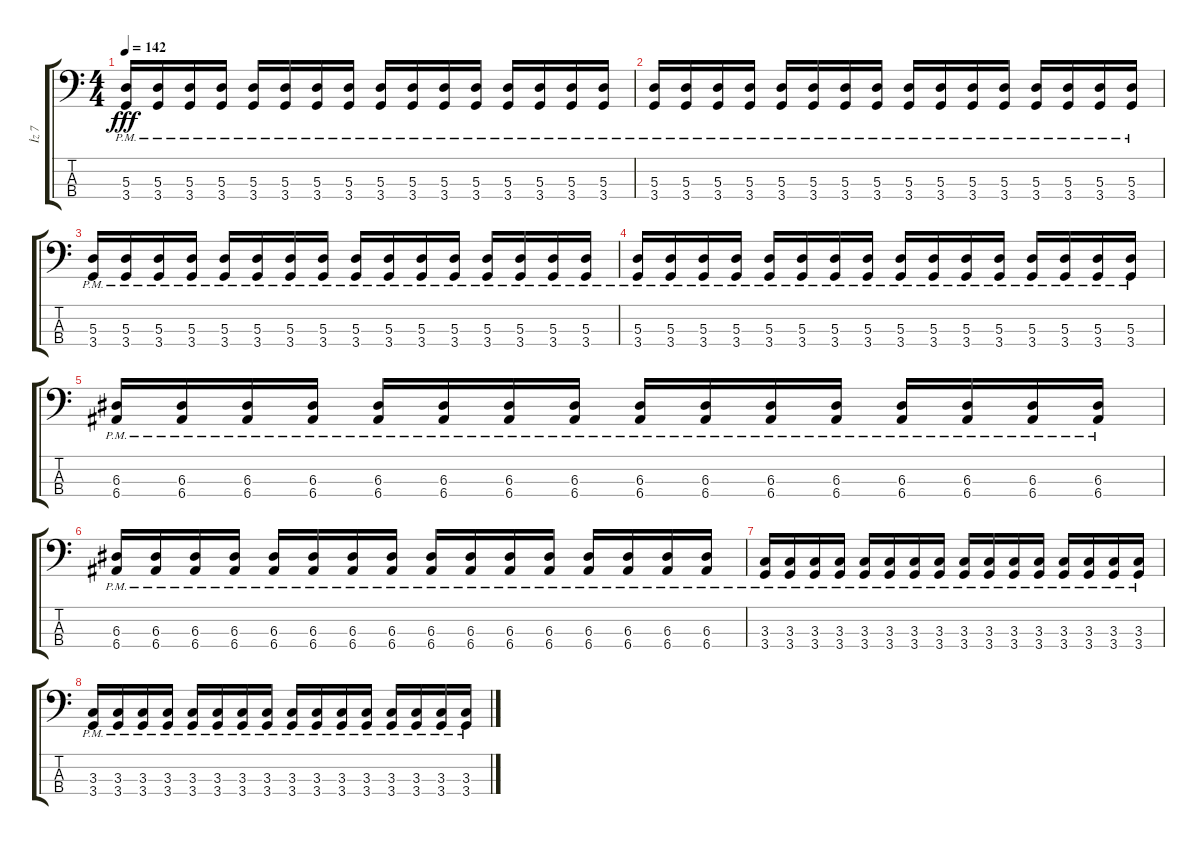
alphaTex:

\track ("İz 7" "İz 7") {instrument contrabass}
\staff {score tabs}
\tuning (G2 D2 A1 E1) {hide}
\ts (4 4)
\tempo 142
\clef f4
\ks c
(5.3{pm} 3.4{pm}).16{dy fff} (5.3{pm} 3.4{pm}).16 (5.3{pm} 3.4{pm}).16 (5.3{pm} 3.4{pm}).16 (5.3{pm} 3.4{pm}).16 (5.3{pm} 3.4{pm}).16 (5.3{pm} 3.4{pm}).16 (5.3{pm} 3.4{pm}).16 (5.3{pm} 3.4{pm}).16 (5.3{pm} 3.4{pm}).16 (5.3{pm} 3.4{pm}).16 (5.3{pm} 3.4{pm}).16 (5.3{pm} 3.4{pm}).16 (5.3{pm} 3.4{pm}).16 (5.3{pm} 3.4{pm}).16 (5.3{pm} 3.4{pm}).16 |
(5.3{pm} 3.4{pm}).16 (5.3{pm} 3.4{pm}).16 (5.3{pm} 3.4{pm}).16 (5.3{pm} 3.4{pm}).16 (5.3{pm} 3.4{pm}).16 (5.3{pm} 3.4{pm}).16 (5.3{pm} 3.4{pm}).16 (5.3{pm} 3.4{pm}).16 (5.3{pm} 3.4{pm}).16 (5.3{pm} 3.4{pm}).16 (5.3{pm} 3.4{pm}).16 (5.3{pm} 3.4{pm}).16 (5.3{pm} 3.4{pm}).16 (5.3{pm} 3.4{pm}).16 (5.3{pm} 3.4{pm}).16 (5.3{pm} 3.4{pm}).16 |
(5.3{pm} 3.4{pm}).16 (5.3{pm} 3.4{pm}).16 (5.3{pm} 3.4{pm}).16 (5.3{pm} 3.4{pm}).16 (5.3{pm} 3.4{pm}).16 (5.3{pm} 3.4{pm}).16 (5.3{pm} 3.4{pm}).16 (5.3{pm} 3.4{pm}).16 (5.3{pm} 3.4{pm}).16 (5.3{pm} 3.4{pm}).16 (5.3{pm} 3.4{pm}).16 (5.3{pm} 3.4{pm}).16 (5.3{pm} 3.4{pm}).16 (5.3{pm} 3.4{pm}).16 (5.3{pm} 3.4{pm}).16 (5.3{pm} 3.4{pm}).16 |
(5.3{pm} 3.4{pm}).16 (5.3{pm} 3.4{pm}).16 (5.3{pm} 3.4{pm}).16 (5.3{pm} 3.4{pm}).16 (5.3{pm} 3.4{pm}).16 (5.3{pm} 3.4{pm}).16 (5.3{pm} 3.4{pm}).16 (5.3{pm} 3.4{pm}).16 (5.3{pm} 3.4{pm}).16 (5.3{pm} 3.4{pm}).16 (5.3{pm} 3.4{pm}).16 (5.3{pm} 3.4{pm}).16 (5.3{pm} 3.4{pm}).16 (5.3{pm} 3.4{pm}).16 (5.3{pm} 3.4{pm}).16 (5.3{pm} 3.4{pm}).16 |
(6.3{pm} 6.4{pm}).16 (6.3{pm} 6.4{pm}).16 (6.3{pm} 6.4{pm}).16 (6.3{pm} 6.4{pm}).16 (6.3{pm} 6.4{pm}).16 (6.3{pm} 6.4{pm}).16 (6.3{pm} 6.4{pm}).16 (6.3{pm} 6.4{pm}).16 (6.3{pm} 6.4{pm}).16 (6.3{pm} 6.4{pm}).16 (6.3{pm} 6.4{pm}).16 (6.3{pm} 6.4{pm}).16 (6.3{pm} 6.4{pm}).16 (6.3{pm} 6.4{pm}).16 (6.3{pm} 6.4{pm}).16 (6.3{pm} 6.4{pm}).16 |
(6.3{pm} 6.4{pm}).16 (6.3{pm} 6.4{pm}).16 (6.3{pm} 6.4{pm}).16 (6.3{pm} 6.4{pm}).16 (6.3{pm} 6.4{pm}).16 (6.3{pm} 6.4{pm}).16 (6.3{pm} 6.4{pm}).16 (6.3{pm} 6.4{pm}).16 (6.3{pm} 6.4{pm}).16 (6.3{pm} 6.4{pm}).16 (6.3{pm} 6.4{pm}).16 (6.3{pm} 6.4{pm}).16 (6.3{pm} 6.4{pm}).16 (6.3{pm} 6.4{pm}).16 (6.3{pm} 6.4{pm}).16 (6.3{pm} 6.4{pm}).16 |
(3.3{pm} 3.4{pm}).16 (3.3{pm} 3.4{pm}).16 (3.3{pm} 3.4{pm}).16 (3.3{pm} 3.4{pm}).16 (3.3{pm} 3.4{pm}).16 (3.3{pm} 3.4{pm}).16 (3.3{pm} 3.4{pm}).16 (3.3{pm} 3.4{pm}).16 (3.3{pm} 3.4{pm}).16 (3.3{pm} 3.4{pm}).16 (3.3{pm} 3.4{pm}).16 (3.3{pm} 3.4{pm}).16 (3.3{pm} 3.4{pm}).16 (3.3{pm} 3.4{pm}).16 (3.3{pm} 3.4{pm}).16 (3.3{pm} 3.4{pm}).16 |
(3.3{pm} 3.4{pm}).16 (3.3{pm} 3.4{pm}).16 (3.3{pm} 3.4{pm}).16 (3.3{pm} 3.4{pm}).16 (3.3{pm} 3.4{pm}).16 (3.3{pm} 3.4{pm}).16 (3.3{pm} 3.4{pm}).16 (3.3{pm} 3.4{pm}).16 (3.3{pm} 3.4{pm}).16 (3.3{pm} 3.4{pm}).16 (3.3{pm} 3.4{pm}).16 (3.3{pm} 3.4{pm}).16 (3.3{pm} 3.4{pm}).16 (3.3{pm} 3.4{pm}).16 (3.3{pm} 3.4{pm}).16 (3.3{pm} 3.4{pm}).16
